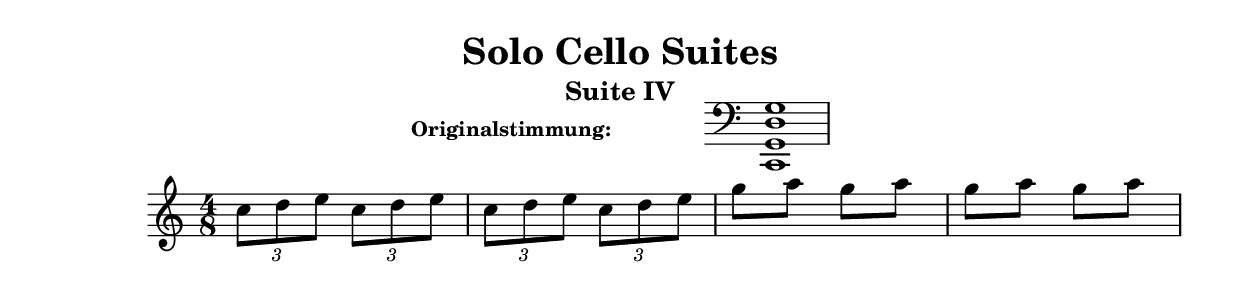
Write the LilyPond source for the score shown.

%% Do not edit this file; it is auto-generated from LSR http://lsr.dsi.unimi.it
%% This file is in the public domain.
\version "2.11.62"

\header {
  lsrtags = "staff-notation"

  texidoc = "
The @code{\\markup} command is quite versatile.  In this snippet, it
contains a @code{\\score} block instead of texts or marks.

"
  doctitle = "Inserting score fragments above a staff, as markups"
} % begin verbatim

tuning = \markup {
  \score {
    \new Staff \with { \remove "Time_signature_engraver" }
    {
      \clef bass  <c, g, d g>1
    }
    \layout { ragged-right = ##t }
  }
}

\header {
  title = "Solo Cello Suites"
  subtitle = "Suite IV"
  subsubtitle = \markup { Originalstimmung: \general-align #Y #CENTER \tuning }
}

\layout { ragged-right = ##f }

\relative c'' {
  \time 4/8
  \times 2/3 { c8 d e } \times 2/3 { c d e }
  \times 2/3 { c8 d e } \times 2/3 { c d e }
  g8 a g a
  g8 a g a
}
